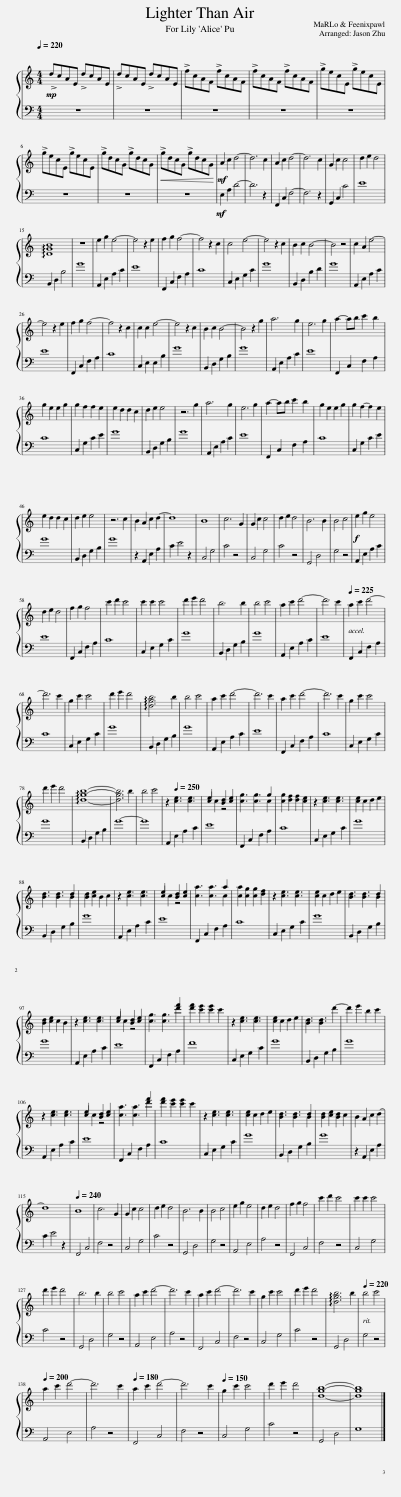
X:1
%%score { ( 1 3 ) | 2 }
L:1/8
Q:1/4=220
M:4/4
I:linebreak $
K:C
V:1 treble
V:3 treble
V:2 bass
V:1
!mp! !>!dcAE !>!dcAE | !>!dcAE !>!dcAE | !>!fcAF !>!fcAF | !>!fcAF !>!fcAF | !>!gecE !>!gecE |$ %5
 !>!gecE !>!gecE | !>!gdcG !>!gdcG |!<(! !>!gdcG !>!gdcG!<)! |!mf! A2 c2 d4- | d6 c2 | %10
 A2 c2 d4- | d6 c2 | G2 c2 c4 | d2 e2 d4 |$ !arpeggio![DGB]8 | %15
 z8 | e2 g2 e4- | e4 z2 e2 | f2 g2 f4- | f4 z2 c2 | %20
 c4 e4- | e4 z2 c2 | B2 c2 B4- | B4 z4 | c2 A2 e4- |$ %25
 e4 z2 e2 | f2 g2 f4- | f4 z2 c2 | c2 c2 e4- | e4 z2 c2 | %30
 B2 c2 B4- | B4 z2 g2 | a6 g2 | e6 g2 | a2- ab c'2 b2 |$ %35
 g2 e2 e2 g2 | g2 f2 f2 e2 | e2 d2 d2 c2 | d2 e2 e4 | z6 g2 | %40
 a6 g2 | e6 g2 | a2- ab c'2 b2 | g2 e2 e2 g2 | g2 f2- f2 e2 |$ %45
 e2 d2 d2 c2 | d2 e2 e4 | z6 c2 | B2 A2 c2 d2- | d8 | %50
 B8 | c6 G2 | G2 c2 c4 | d2 e2 d4 | B6 B2 | %55
 B4 c4 |!f! e2 g2 e4 |$ d2 e2 d4 | f2 g2 f4 | c'2 d'2 c'4 | %60
 c'2 c'2 c'4 | d'2 e'2 d'4 | b6 b2 | b4 c'4 | a2 c'2 d'4- | %65
 d'6 c'2 |[Q:1/4=225] a2 c'2 d'4- |$ d'6 c'2 | g2 c'2 c'4 | d'2 e'2 d'4 | %70
 !arpeggio![dgb]6 b2 | b4 c'4 | a2 c'2 d'4- | d'6 c'2 | a2 c'2 d'4- | %75
 d'6 c'2 | g2 c'2 c'4 |$ d'2 e'2 d'4 | !arpeggio![dgb]8- | [dgb]6 b2 | %80
 b4 c'4 | z2[Q:1/4=250] [ce]3 [ce]3 | c2 c2 [Bd]2 [ce]2 | [cg]3 [cg]3 g2 | [cg]2 [df]2 [df]2 [ce]2 | %85
 z2 [ce]3 [ce]3 | [ce]2 c2 d2 e2 |$ [Bd]3 [Bd]3 d2 | [Bd]2 [ce]2 B2 c2 | z2 [ce]3 [ce]3 | %90
 c2 c2 [Bd]2 [ce]2 | [ca]3 [ca]3 a2 | [ca]2 [cg]2 [cg]2 [df]2 | z2 [ce]3 [ce]3 | [ce]2 c2 d2 e2 | %95
 [Bd]3 [Bd]3 d2 |$ [Bd]2 [ce]2 c2 B2 | z2 [ce]3 [ce]3 | c2 c2 [Bd]2 [ce]2 | [cg]3 [cg]3 f'2 | %100
 [d'f']2 [c'e']2 [c'e']2 c'2 | z2 [ce]3 [ce]3 | [ce]2 c2 d2 e2 | [Bd]3 [Bd]3 d'2- | d'2 e'2 b2 c'2 |$ %105
 z2 [ce]3 [ce]3 | c2 c2 [Bd]2 [ce]2 | [ca]3 [ca]3 f'2 | [d'f']2 [c'e']2 [c'e']2 c'2 | z2 [ce]3 [ce]3 | %110
 [ce]2 c2 d2 e2 | [Bd]3 [Bd]3 d2 | [Bd]2 [ce]2 [Bd]2 c2 | B2 A2 c2 d2- |$ d8 | %115
[Q:1/4=240] B8 | c6 G2 | G2 c2 c4 | d2 e2 d4 | B6 B2 | %120
 B4 c4 | e2 g2 e4 | d2 e2 d4 | f2 g2 f4 | c'2 d'2 c'4 | %125
 c'2 c'2 c'4 |$ d'2 e'2 d'4 | b6 b2 | b4 c'4 | a2 c'2 d'4- | %130
 d'6 c'2 | a2 c'2 d'4- | d'6 c'2 | g2 c'2 c'4 | d'2 e'2 d'4 | %135
 !arpeggio![dgb]6 b2 |[Q:1/4=220] b4 c'4 |$[Q:1/4=200] a2 c'2 d'4- | d'6 c'2 |[Q:1/4=180] a2 c'2 d'4- | %140
 d'6 c'2 |[Q:1/4=150] g2 c'2 c'4 | d'2 e'2 d'4 | [dgb]8- | [dgb]8 |] %145
V:2
 z8 | z8 | z8 | z8 | z8 |$ %5
 z8 | z8 | z8 |!mf! E,2 A,2 D4- | D6 z2 | %10
 F,,2 C,2 F,4- | F,6 z2 | G,,2 C,2 C4 | E8 |$ B,,2 D,2 B,4 | %15
 G8 | A,,2 E,2 A,2 C2 | E8 | F,,2 C,2 F,2 A,2 | C8 | %20
 C,2 E,2 G,2 C2 | G8 | B,,2 D,2 B,2 D2 | G8 | A,,2 E,2 A,2 C2 |$ %25
 E8 | F,,2 C,2 F,2 A,2 | C8 | C,2 E,2 E,2 B,2 | G8 | %30
 B,,2 D,2 G,2 B,2 | G8 | A,,2 E,2 A,2 C2 | E8 | F,,2 C,2 F,2 A,2 |$ %35
 C8 | C,2 G,2 C2 E2 | G8 | B,,2 D,2 G,2 B,2 | G8 | %40
 A,,2 E,2 A,2 C2 | E8 | F,,2 C,2 F,2 A,2 | C8 | C,2 G,2 C2 E2 |$ %45
 G8 | B,,2 D,2 G,2 B,2 | G8 | z2 A,,2 E,2 A,2 | C2 E4 z2 | %50
 C,4 G,4 | C4 z4 | C,4 G,4 | C4 z4 | G,,4 D,4 | %55
 G,4 z4 | A,,2 E,2 A,2 C2 |$ E8 | F,,2 C,2 F,2 A,2 | C8 | %60
 C,2 E,2 G,2 C2 | G8 | B,,2 D,2 G,2 B,2 | G8 | A,,2 E,2 A,2 C2 | %65
 E8 | F,,2 C,2 F,2 A,2 |$ C8 | C,2 E,2 G,2 C2 | G8 | %70
 B,,2 D,2 G,2 B,2 | G8 | A,,2 E,2 A,2 C2 | E8 | F,,2 C,2 F,2 A,2 | %75
 C8 | C,2 E,2 G,2 C2 |$ G8 | B,,2 D,2 G,2 B,2 | G8- | %80
 G8 | A,,2 E,2 A,2 C2 | E8 | F,,2 C,2 F,2 A,2 | C8 | %85
 C,2 E,2 G,2 C2 | G8 |$ B,,2 D,2 G,2 B,2 | G8 | A,,2 E,2 A,2 C2 | %90
 E8 | F,,2 C,2 F,2 A,2 | C8 | C,2 E,2 G,2 C2 | G8 | %95
 B,,2 D,2 G,2 B,2 |$ G8 | A,,2 E,2 A,2 C2 | E8 | F,,2 C,2 F,2 A,2 | %100
 F8 | C,2 E,2 G,2 C2 | G8 | B,,2 D,2 G,2 B,2 | G8 |$ %105
 A,,2 E,2 A,2 C2 | E8 | F,,2 C,2 F,2 A,2 | C8 | C,2 E,2 G,2 C2 | %110
 G8 | B,,2 D,2 G,2 B,2 | G8 | z2 A,,2 E,2 A,2 |$ C2 E4 z2 | %115
 F,,4 C,4 | F,4 z4 | C,4 G,4 | C4 z4 | G,,4 D,4 | %120
 G,4 z4 | A,,4 E,4 | A,4 z4 | F,,4 C,4 | F,4 z4 | %125
 C,4 G,4 |$ C4 z4 | G,,4 D,4 | G,4 z4 | A,,4 E,4 | %130
 A,4 z4 | F,,4 C,4 | F,4 z4 | C,4 G,4 | C4 z4 | %135
 G,,4 D,4 | G,4 z4 |$ A,,4 E,4 | A,4 z4 | F,,4 C,4 | %140
 F,4 z4 | C,4 G,4 | C4 z4 | G,,4 D,4 | G,8 |] %145
V:3
 x8 | x8 | x8 | x8 | x8 |$ %5
 x8 | x8 | x8 | x8 | x8 | %10
 x8 | x8 | x8 | x8 |$ x8 | %15
 x8 | x8 | x8 | x8 | x8 | %20
 x8 | x8 | x8 | x8 | x8 |$ %25
 x8 | x8 | x8 | x8 | x8 | %30
 x8 | x8 | x8 | x8 | x8 |$ %35
 x8 | x8 | x8 | x8 | x8 | %40
 x8 | x8 | x8 | x8 | x8 |$ %45
 x8 | x8 | x8 | x8 | x8 | %50
 x8 | x8 | x8 | x8 | x8 | %55
 x8 | x8 |$ x8 | x8 | x8 | %60
 x8 | x8 | x8 | x8 | x8 | %65
 x8 | x8 |$ x8 | x8 | x8 | %70
 x8 | x8 | x8 | x8 | x8 | %75
 x8 | x8 |$ x8 | x8 | x8 | %80
 x8 | x8 | e2 x2 z4 | x6 c2 | x8 | %85
 x8 | x8 |$ x6 B2 | x8 | x8 | %90
 e2 x2 z4 | x6 c2 | x8 | x8 | x8 | %95
 x6 B2 |$ x8 | x8 | e2 x2 z4 | x6 d'2 | %100
 x8 | x8 | x8 | x8 | x8 |$ %105
 x8 | e2 x2 z4 | x6 d'2 | x8 | x8 | %110
 x8 | x6 B2 | x8 | x8 |$ x8 | %115
 x8 | x8 | x8 | x8 | x8 | %120
 x8 | x8 | x8 | x8 | x8 | %125
 x8 |$ x8 | x8 | x8 | x8 | %130
 x8 | x8 | x8 | x8 | x8 | %135
 x8 | x8 |$ x8 | x8 | x8 | %140
 x8 | x8 | x8 | x8 | x8 |] %145
